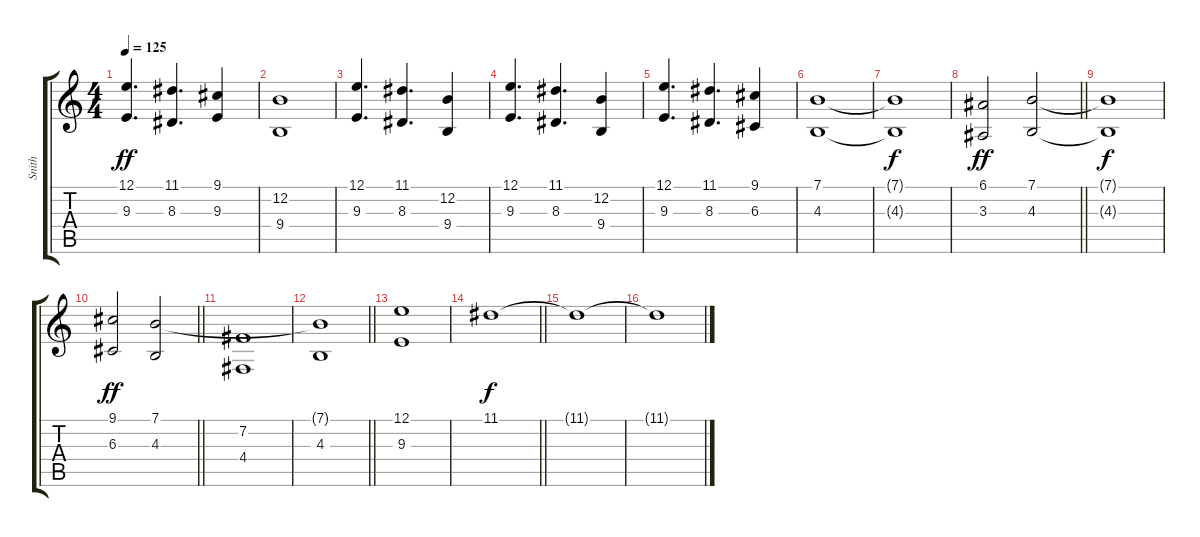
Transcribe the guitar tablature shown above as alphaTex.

\track ("Snith" "Snith") {instrument stringensemble2}
\staff {score tabs}
\tuning (E4 B3 G3 D3 A2 E2) {hide}
\ts (4 4)
\tempo 125
\clef g2
\ks c
(12.1 9.3).4{d dy ff} (11.1 8.3).4{d} (9.1 9.3).4 |
(12.2 9.4).1{volume 9} |
(12.1 9.3).4{d} (11.1 8.3).4{d} (12.2 9.4).4 |
(12.1 9.3).4{d} (11.1 8.3).4{d} (12.2 9.4).4 |
(12.1 9.3).4{d} (11.1 8.3).4{d} (9.1 6.3).4 |
(7.1 4.3).1{volume 9} |
(7.1{t} 4.3{t}).1{dy f volume 9} |
\barLineRight lightlight
(6.1 3.3).2{dy ff} (7.1 4.3).2{volume 9} |
(7.1{t} 4.3{t}).1{dy f volume 9} |
\barLineRight lightlight
(9.1 6.3).2{dy ff} (7.1 4.3).2{volume 9} |
(7.2 4.4).1 |
\barLineRight lightlight
(7.1{t} 4.3).1{volume 9} |
(12.1 9.3).1 |
\barLineRight lightlight
11.1.1{dy f} |
11.1{t}.1 |
11.1{t}.1
